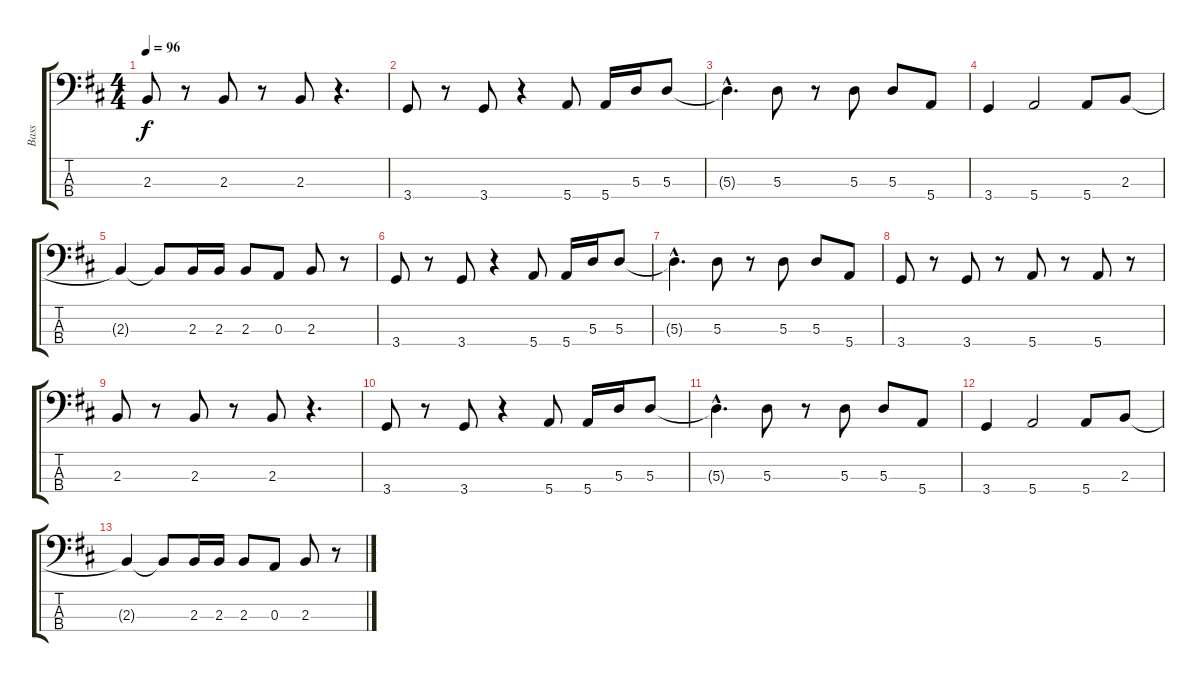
\track ("Bass" "Bass") {instrument electricbasspick}
\staff {score tabs}
\tuning (G2 D2 A1 E1) {hide}
\ts (4 4)
\tempo 96
\clef f4
\ks d
2.3.8{dy f} r.8 2.3.8 r.8 2.3.8 r.4{d} |
3.4.8 r.8 3.4.8 r.4 5.4.8 5.4.16 5.3.16 5.3.8 |
5.3{hac t}.4{d} 5.3.8 r.8 5.3.8 5.3.8 5.4.8 |
3.4.4 5.4.2 5.4.8 2.3.8 |
2.3{t}.4 2.3{t}.8 2.3.16 2.3.16 2.3.8 0.3.8 2.3.8 r.8 |
3.4.8 r.8 3.4.8 r.4 5.4.8 5.4.16 5.3.16 5.3.8 |
5.3{hac t}.4{d} 5.3.8 r.8 5.3.8 5.3.8 5.4.8 |
3.4.8 r.8 3.4.8 r.8 5.4.8 r.8 5.4.8 r.8 |
2.3.8 r.8 2.3.8 r.8 2.3.8 r.4{d} |
3.4.8 r.8 3.4.8 r.4 5.4.8 5.4.16 5.3.16 5.3.8 |
5.3{hac t}.4{d} 5.3.8 r.8 5.3.8 5.3.8 5.4.8 |
3.4.4 5.4.2 5.4.8 2.3.8 |
2.3{t}.4 2.3{t}.8 2.3.16 2.3.16 2.3.8 0.3.8 2.3.8 r.8
